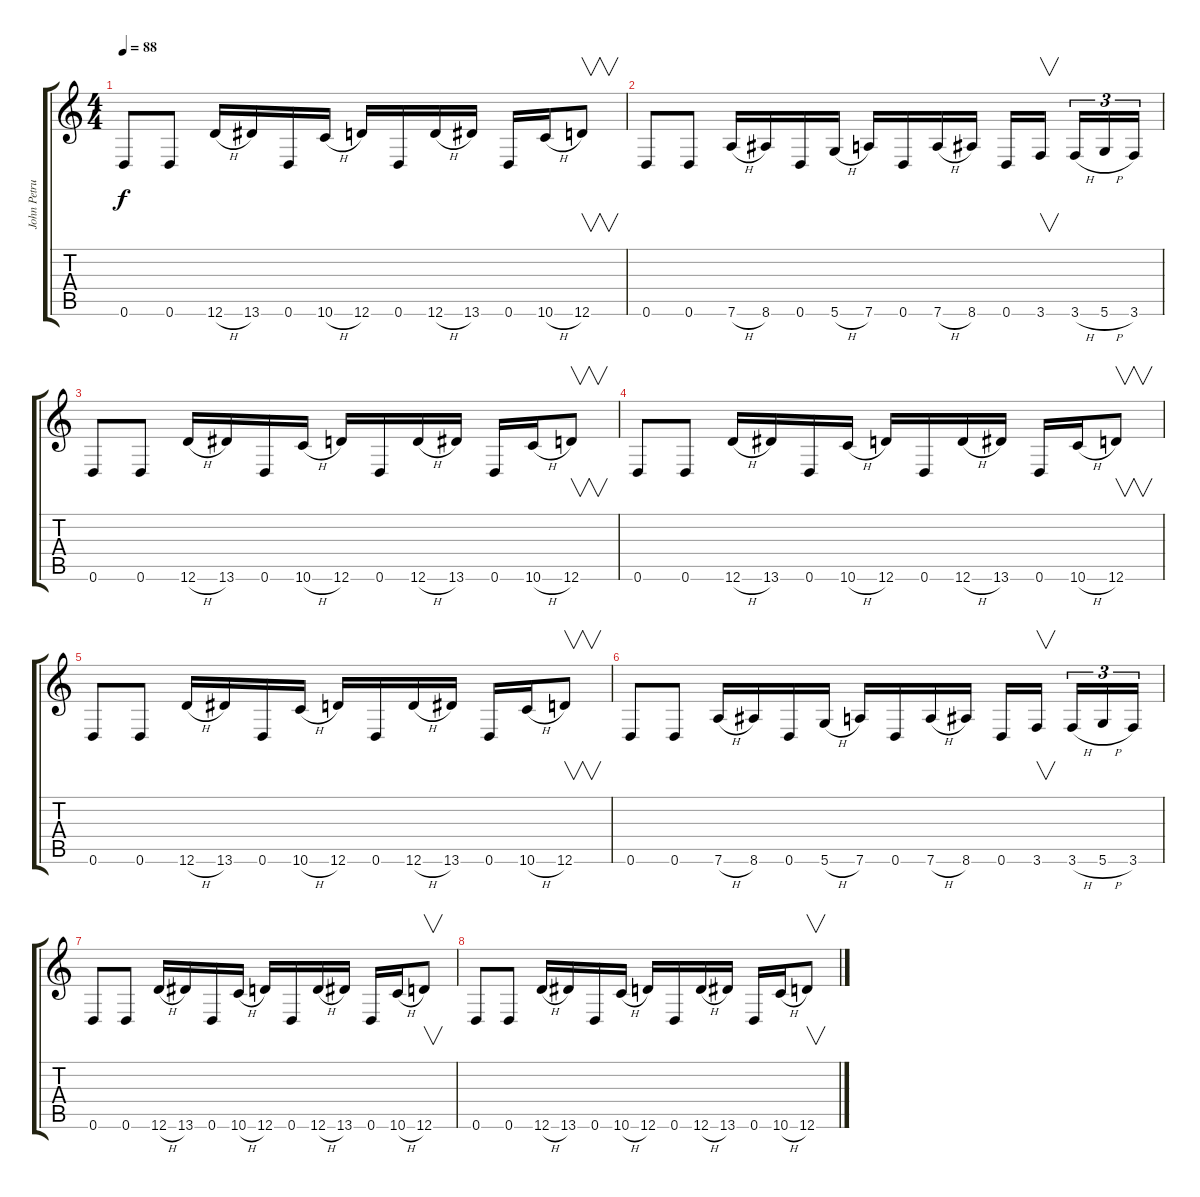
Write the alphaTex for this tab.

\track ("John Petrucci - 6 Strings Guitar Dropped" "John Petru") {instrument acousticguitarsteel}
\staff {score tabs}
\tuning (E4 B3 G3 D3 A2 D2) {hide}
\ts (4 4)
\tempo 88
\clef g2
\ks c
0.6.8{dy f} 0.6.8 12.6{h}.16 13.6.16 0.6.16 10.6{h}.16 12.6.16 0.6.16 12.6{h}.16 13.6.16 0.6.16 10.6{h}.16 12.6.8{v} |
0.6.8 0.6.8 7.6{h}.16 8.6.16 0.6.16 5.6{h}.16 7.6.16 0.6.16 7.6{h}.16 8.6.16 0.6.16 3.6.16{v} 3.6{h}.16{tu (3 2)} 5.6{h}.16{tu (3 2)} 3.6.16{tu (3 2)} |
0.6.8 0.6.8 12.6{h}.16 13.6.16 0.6.16 10.6{h}.16 12.6.16 0.6.16 12.6{h}.16 13.6.16 0.6.16 10.6{h}.16 12.6.8{v} |
0.6.8 0.6.8 12.6{h}.16 13.6.16 0.6.16 10.6{h}.16 12.6.16 0.6.16 12.6{h}.16 13.6.16 0.6.16 10.6{h}.16 12.6.8{v} |
0.6.8 0.6.8 12.6{h}.16 13.6.16 0.6.16 10.6{h}.16 12.6.16 0.6.16 12.6{h}.16 13.6.16 0.6.16 10.6{h}.16 12.6.8{v} |
0.6.8 0.6.8 7.6{h}.16 8.6.16 0.6.16 5.6{h}.16 7.6.16 0.6.16 7.6{h}.16 8.6.16 0.6.16 3.6.16{v} 3.6{h}.16{tu (3 2)} 5.6{h}.16{tu (3 2)} 3.6.16{tu (3 2)} |
0.6.8 0.6.8 12.6{h}.16 13.6.16 0.6.16 10.6{h}.16 12.6.16 0.6.16 12.6{h}.16 13.6.16 0.6.16 10.6{h}.16 12.6.8{v} |
0.6.8 0.6.8 12.6{h}.16 13.6.16 0.6.16 10.6{h}.16 12.6.16 0.6.16 12.6{h}.16 13.6.16 0.6.16 10.6{h}.16 12.6.8{v}
